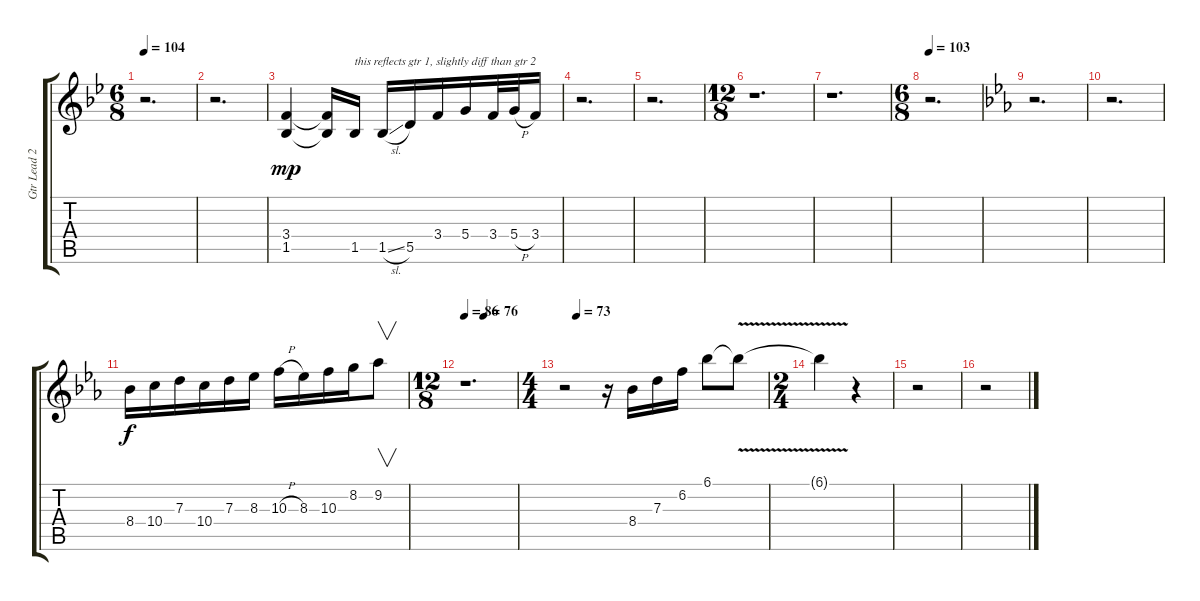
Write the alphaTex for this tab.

\track ("Gtr Lead 2" "Gtr Lead 2") {instrument distortionguitar}
\staff {score tabs}
\tuning (E4 B3 G3 D3 A2 E2) {hide}
\ts (6 8)
\tempo 104
\clef g2
\ks bb
r.2{d dy mp} |
r.2{d} |
(3.4 1.5).4 (3.4{t} 1.5{t}).16 1.5.16{txt "this reflects gtr 1, slightly diff than gtr 2"} 1.5{sl}.16 5.5.16 3.4.16 5.4.16 3.4.32 5.4{h}.32 3.4.16 |
r.2{d} |
r.2{d} |
\ts (12 8)
r.1{d} |
r.1{d} |
\ts (6 8)
\tempo 103
r.2{d} |
\ks eb
r.2{d} |
r.2{d} |
8.4.16{dy f} 10.4.16 7.3.16 10.4.16 7.3.16 8.3.16 10.3{h}.16 8.3.16 10.3.16 8.2.16 9.2.8{v} |
\ts (12 8)
\tempo 86
\tempo (76 0.375)
r.1{d} |
\ts (4 4)
\tempo (73 0.0625)
r.2 r.16 8.4.16 7.3.16 6.2.16 6.1.8 6.1{v t}.8 |
\ts (2 4)
6.1{t}.4 r.4 |
r.2 |
r.2
